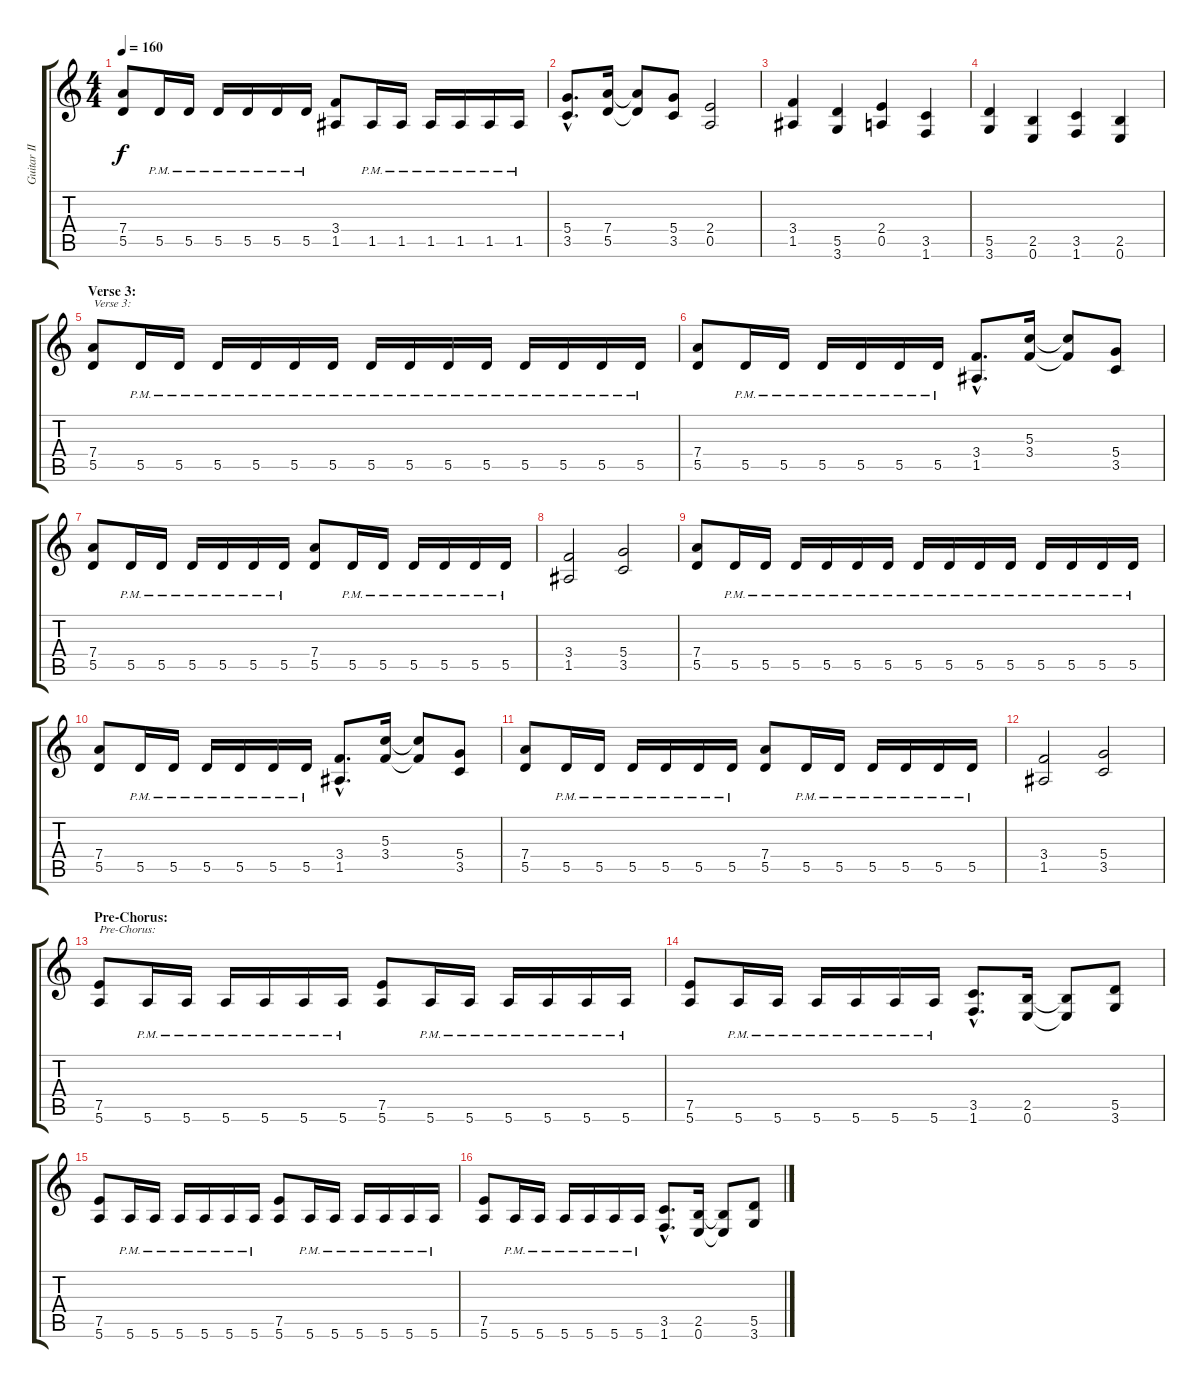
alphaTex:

\track ("Guitar II" "Guitar II") {instrument distortionguitar}
\staff {score tabs}
\tuning (E4 B3 G3 D3 A2 E2) {hide}
\ts (4 4)
\tempo 160
\clef g2
\ks c
(7.4 5.5).8{dy f} 5.5{pm}.16 5.5{pm}.16 5.5{pm}.16 5.5{pm}.16 5.5{pm}.16 5.5{pm}.16 (3.4 1.5).8 1.5{pm}.16 1.5{pm}.16 1.5{pm}.16 1.5{pm}.16 1.5{pm}.16 1.5{pm}.16 |
(5.4{hac} 3.5{hac}).8{d} (7.4 5.5).16 (7.4{t} 5.5{t}).8 (5.4 3.5).8 (2.4 0.5).2 |
(3.4 1.5).4 (5.5 3.6).4 (2.4 0.5).4 (3.5 1.6).4 |
(5.5 3.6).4 (2.5 0.6).4 (3.5 1.6).4 (2.5 0.6).4 |
\section ("" "Verse 3:")
(7.4 5.5).8{txt "Verse 3:"} 5.5{pm}.16 5.5{pm}.16 5.5{pm}.16 5.5{pm}.16 5.5{pm}.16 5.5{pm}.16 5.5{pm}.16 5.5{pm}.16 5.5{pm}.16 5.5{pm}.16 5.5{pm}.16 5.5{pm}.16 5.5{pm}.16 5.5{pm}.16 |
(7.4 5.5).8 5.5{pm}.16 5.5{pm}.16 5.5{pm}.16 5.5{pm}.16 5.5{pm}.16 5.5{pm}.16 (3.4{hac} 1.5{hac}).8{d} (5.3 3.4).16 (5.3{t} 3.4{t}).8 (5.4 3.5).8 |
(7.4 5.5).8 5.5{pm}.16 5.5{pm}.16 5.5{pm}.16 5.5{pm}.16 5.5{pm}.16 5.5{pm}.16 (7.4 5.5).8 5.5{pm}.16 5.5{pm}.16 5.5{pm}.16 5.5{pm}.16 5.5{pm}.16 5.5{pm}.16 |
(3.4 1.5).2 (5.4 3.5).2 |
(7.4 5.5).8 5.5{pm}.16 5.5{pm}.16 5.5{pm}.16 5.5{pm}.16 5.5{pm}.16 5.5{pm}.16 5.5{pm}.16 5.5{pm}.16 5.5{pm}.16 5.5{pm}.16 5.5{pm}.16 5.5{pm}.16 5.5{pm}.16 5.5{pm}.16 |
(7.4 5.5).8 5.5{pm}.16 5.5{pm}.16 5.5{pm}.16 5.5{pm}.16 5.5{pm}.16 5.5{pm}.16 (3.4{hac} 1.5{hac}).8{d} (5.3 3.4).16 (5.3{t} 3.4{t}).8 (5.4 3.5).8 |
(7.4 5.5).8 5.5{pm}.16 5.5{pm}.16 5.5{pm}.16 5.5{pm}.16 5.5{pm}.16 5.5{pm}.16 (7.4 5.5).8 5.5{pm}.16 5.5{pm}.16 5.5{pm}.16 5.5{pm}.16 5.5{pm}.16 5.5{pm}.16 |
(3.4 1.5).2 (5.4 3.5).2 |
\section ("" "Pre-Chorus:")
(7.5 5.6).8{txt "Pre-Chorus:"} 5.6{pm}.16 5.6{pm}.16 5.6{pm}.16 5.6{pm}.16 5.6{pm}.16 5.6{pm}.16 (7.5 5.6).8 5.6{pm}.16 5.6{pm}.16 5.6{pm}.16 5.6{pm}.16 5.6{pm}.16 5.6{pm}.16 |
(7.5 5.6).8 5.6{pm}.16 5.6{pm}.16 5.6{pm}.16 5.6{pm}.16 5.6{pm}.16 5.6{pm}.16 (3.5{hac} 1.6{hac}).8{d} (2.5 0.6).16 (2.5{t} 0.6{t}).8 (5.5 3.6).8 |
(7.5 5.6).8 5.6{pm}.16 5.6{pm}.16 5.6{pm}.16 5.6{pm}.16 5.6{pm}.16 5.6{pm}.16 (7.5 5.6).8 5.6{pm}.16 5.6{pm}.16 5.6{pm}.16 5.6{pm}.16 5.6{pm}.16 5.6{pm}.16 |
(7.5 5.6).8 5.6{pm}.16 5.6{pm}.16 5.6{pm}.16 5.6{pm}.16 5.6{pm}.16 5.6{pm}.16 (3.5{hac} 1.6{hac}).8{d} (2.5 0.6).16 (2.5{t} 0.6{t}).8 (5.5 3.6).8
